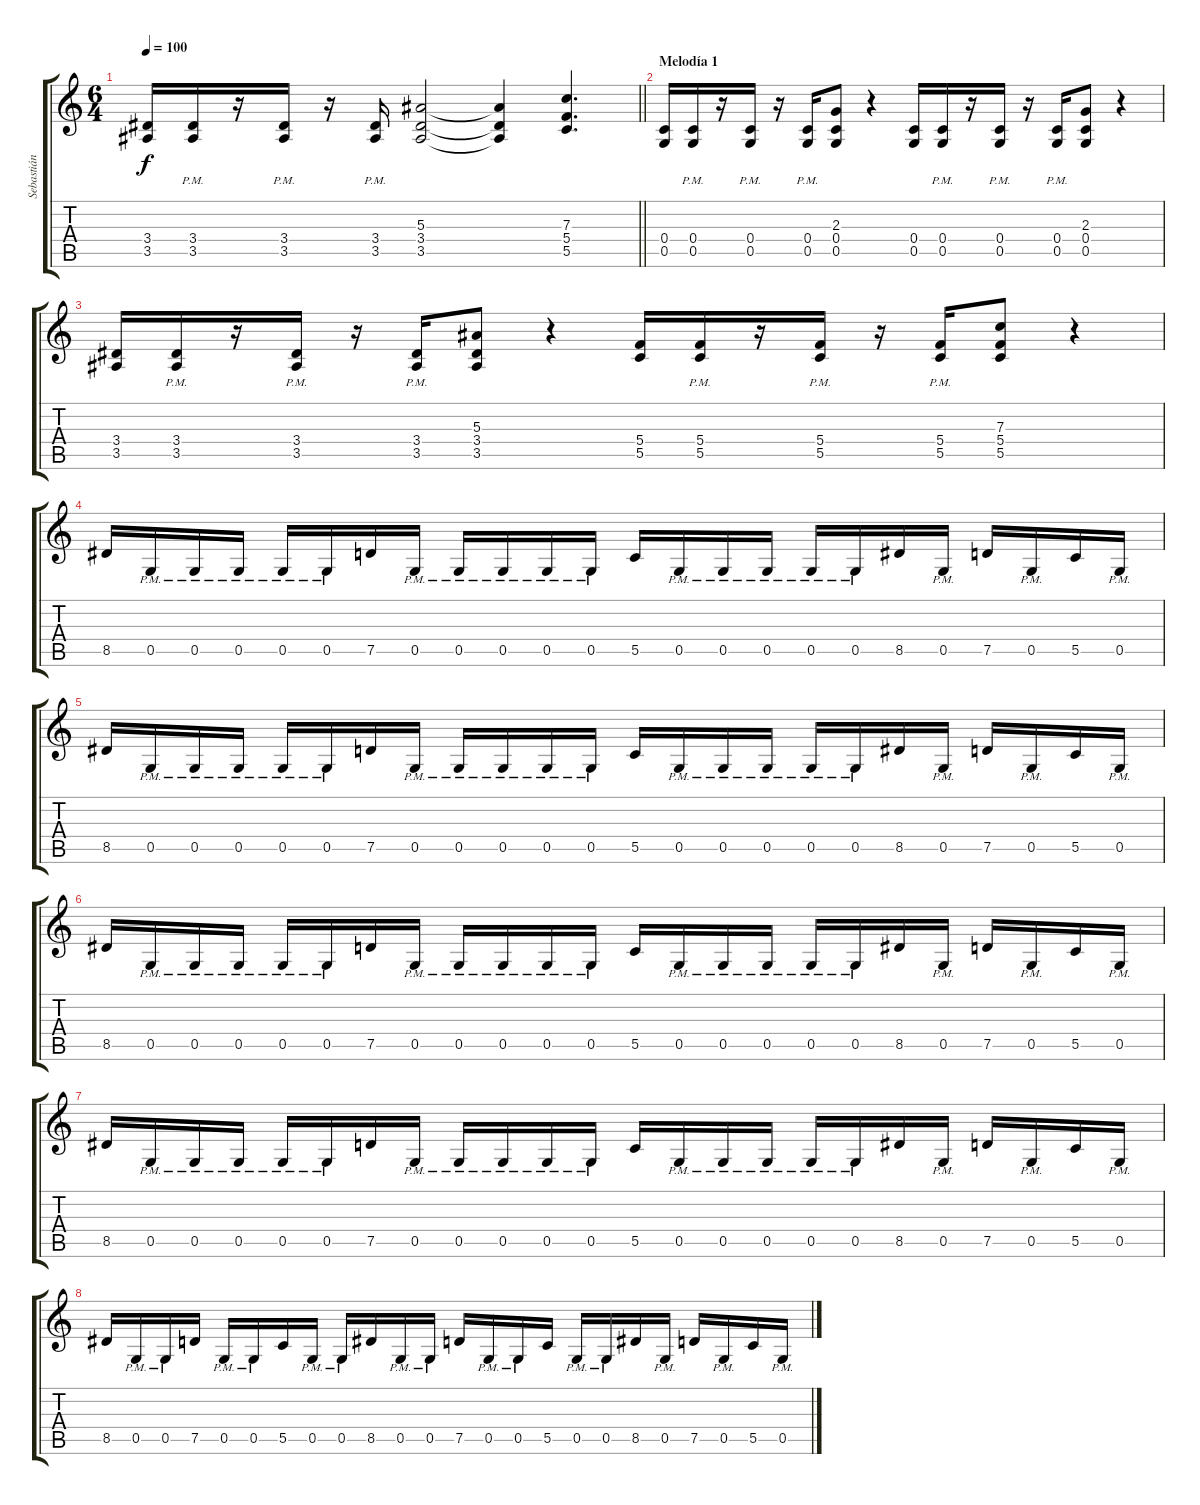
\track ("Sebastián" "Sebastián") {instrument distortionguitar}
\staff {score tabs}
\tuning (D4 A3 F3 C3 G2 D2) {hide}
\ts (6 4)
\tempo 100
\clef g2
\barLineRight lightlight
\ks c
(3.4 3.5).16{dy f} (3.4{pm} 3.5{pm}).16 r.16 (3.4{pm} 3.5{pm}).16 r.16 (3.4{pm} 3.5{pm}).16 (5.3 3.4 3.5).2 (5.3{t} 3.4{t} 3.5{t}).4 (7.3 5.4 5.5).4{d} |
\section ("" "Melodía 1")
(0.4 0.5).16 (0.4 0.5{pm}).16 r.16 (0.4 0.5{pm}).16 r.16 (0.4 0.5{pm}).16 (2.3 0.4 0.5).8 r.4 (0.4 0.5).16 (0.4 0.5{pm}).16 r.16 (0.4 0.5{pm}).16 r.16 (0.4 0.5{pm}).16 (2.3 0.4 0.5).8 r.4 |
(3.4 3.5).16 (3.4 3.5{pm}).16 r.16 (3.4 3.5{pm}).16 r.16 (3.4 3.5{pm}).16 (5.3 3.4 3.5).8 r.4 (5.4 5.5).16 (5.4 5.5{pm}).16 r.16 (5.4 5.5{pm}).16 r.16 (5.4 5.5{pm}).16 (7.3 5.4 5.5).8 r.4 |
8.5.16 0.5{pm}.16 0.5{pm}.16 0.5{pm}.16 0.5{pm}.16 0.5{pm}.16 7.5.16 0.5{pm}.16 0.5{pm}.16 0.5{pm}.16 0.5{pm}.16 0.5{pm}.16 5.5.16 0.5{pm}.16 0.5{pm}.16 0.5{pm}.16 0.5{pm}.16 0.5{pm}.16 8.5.16 0.5{pm}.16 7.5.16 0.5{pm}.16 5.5.16 0.5{pm}.16 |
8.5.16 0.5{pm}.16 0.5{pm}.16 0.5{pm}.16 0.5{pm}.16 0.5{pm}.16 7.5.16 0.5{pm}.16 0.5{pm}.16 0.5{pm}.16 0.5{pm}.16 0.5{pm}.16 5.5.16 0.5{pm}.16 0.5{pm}.16 0.5{pm}.16 0.5{pm}.16 0.5{pm}.16 8.5.16 0.5{pm}.16 7.5.16 0.5{pm}.16 5.5.16 0.5{pm}.16 |
8.5.16 0.5{pm}.16 0.5{pm}.16 0.5{pm}.16 0.5{pm}.16 0.5{pm}.16 7.5.16 0.5{pm}.16 0.5{pm}.16 0.5{pm}.16 0.5{pm}.16 0.5{pm}.16 5.5.16 0.5{pm}.16 0.5{pm}.16 0.5{pm}.16 0.5{pm}.16 0.5{pm}.16 8.5.16 0.5{pm}.16 7.5.16 0.5{pm}.16 5.5.16 0.5{pm}.16 |
8.5.16 0.5{pm}.16 0.5{pm}.16 0.5{pm}.16 0.5{pm}.16 0.5{pm}.16 7.5.16 0.5{pm}.16 0.5{pm}.16 0.5{pm}.16 0.5{pm}.16 0.5{pm}.16 5.5.16 0.5{pm}.16 0.5{pm}.16 0.5{pm}.16 0.5{pm}.16 0.5{pm}.16 8.5.16 0.5{pm}.16 7.5.16 0.5{pm}.16 5.5.16 0.5{pm}.16 |
8.5.16 0.5{pm}.16 0.5{pm}.16 7.5.16 0.5{pm}.16 0.5{pm}.16 5.5.16 0.5{pm}.16 0.5{pm}.16 8.5.16 0.5{pm}.16 0.5{pm}.16 7.5.16 0.5{pm}.16 0.5{pm}.16 5.5.16 0.5{pm}.16 0.5{pm}.16 8.5.16 0.5{pm}.16 7.5.16 0.5{pm}.16 5.5.16 0.5{pm}.16
